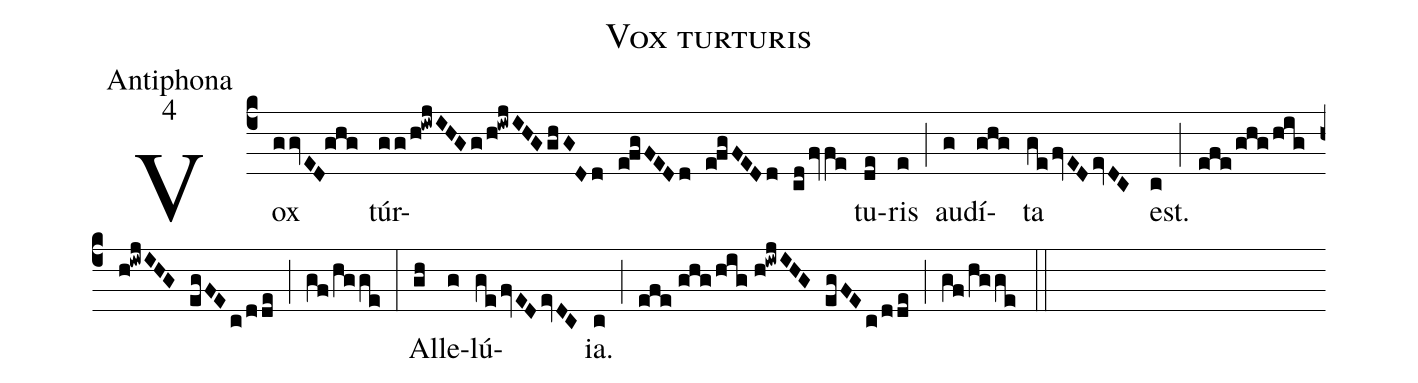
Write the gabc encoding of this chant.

name:Vox turturis;
office-part:Antiphona;
mode:4;
%%
(c4) Vox(ggvED!ghg) túr(gg/h!iwjIHGg/h!iwjIHG/ghG!Dd e!fgFEDd e!fgFEDd cd/fvfe)tu(de)ris(e) (;) au(g)dí(ghg)ta(ge/fvED/evDC) est.(c) (;) (efe/ghg/hig//h!iwjIHG egFEc/dde) (;) (gf/hgge) (:) Al(gh)le(g)lú(ge/fvED/evDC)ia.(c) (;) (efe//ghg/hig//h!iwjIHG egFEc/dde) (;) (gf/hgge) (::)
